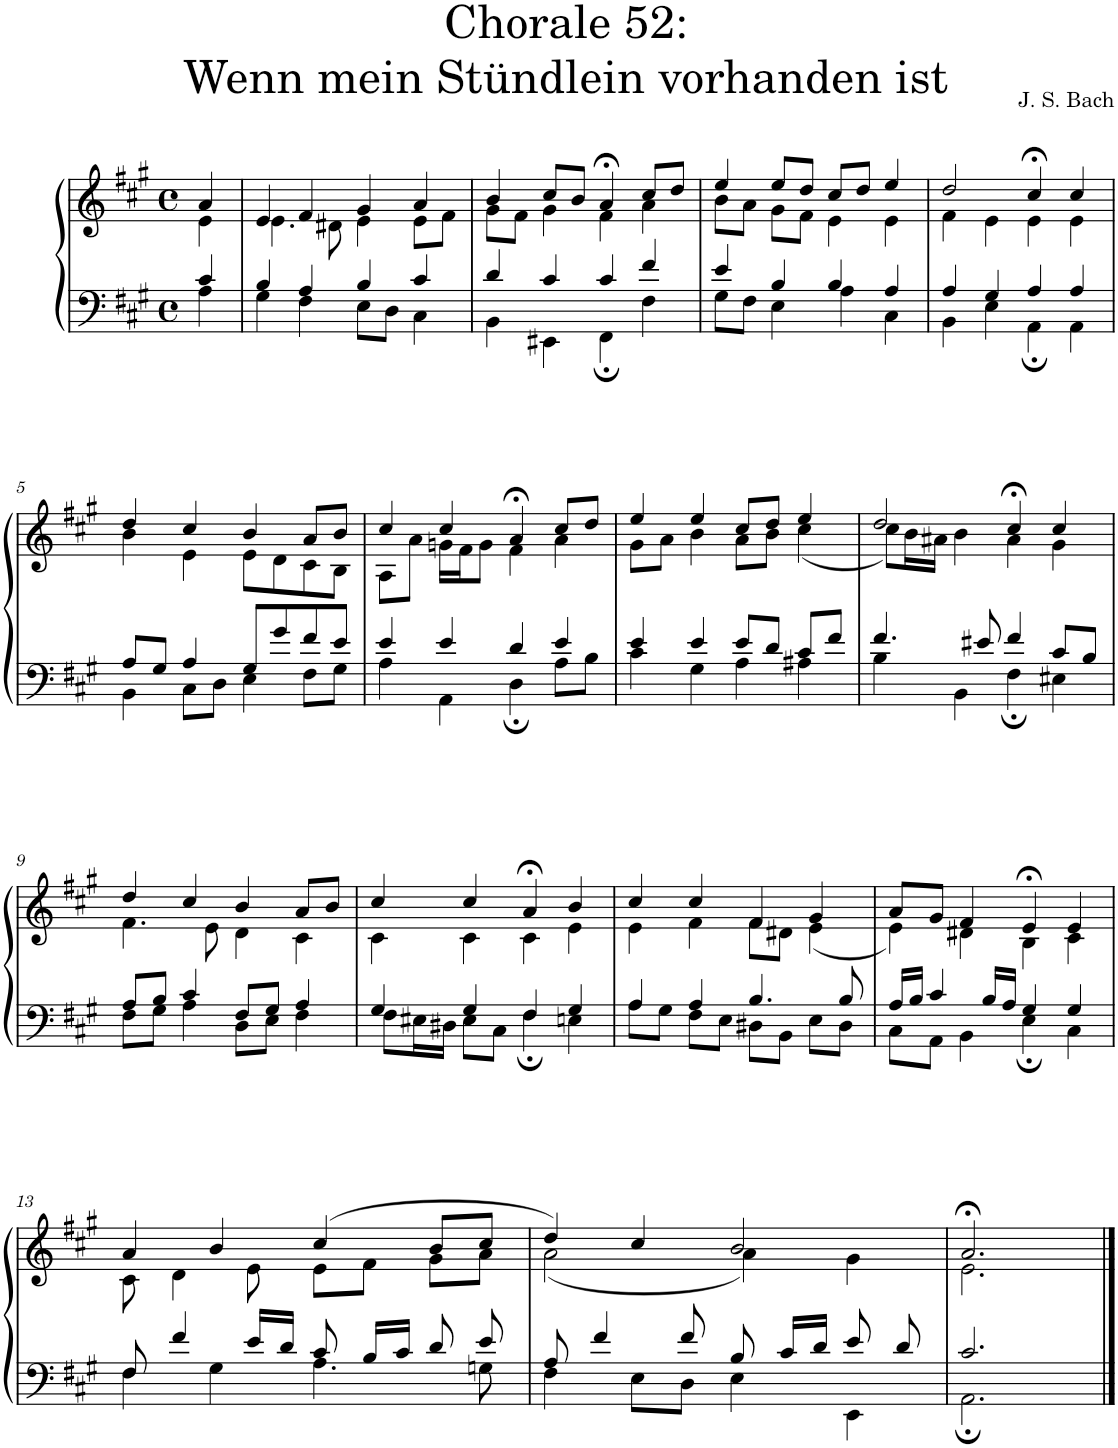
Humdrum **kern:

**kern	**kern
*part1	*part1
*staff2	*staff1
*I"S,A	*
*clefF4	*clefG2
*k[f#c#g#]	*k[f#c#g#]
*M4/4	*M4/4
*met(c)	*met(c)
=	=
*^	*^
4c#/	4A\	4a/	4e\
=1	=1	=1	=1
4B/	4G#\	4e/	4.e\
4A/	4F#\	4f#/	.
.	.	.	8d#X\
4B/	8E\L	4g#/	4e\
.	8D\J	.	.
4c#/	4C#\	4a/	8e\L
.	.	.	8f#\J
=2	=2	=2	=2
4d/	4BB\	4b/	8g#\L
.	.	.	8f#\J
4c#/	4EE#X\	8cc#/L	4g#\
.	.	8b/J	.
4c#/	4FF#;\	4a;</	4f#\
4f#/	4F#\	8cc#/L	4a\
.	.	8dd/J	.
=3	=3	=3	=3
4e/	8G#\L	4ee/	8b\L
.	8F#\J	.	8a\J
4B/	4E\	8ee/L	8g#\L
.	.	8dd/J	8f#\J
4B/	4A\	8cc#/L	4e\
.	.	8dd/J	.
4A/	4C#\	4ee/	4e\
=4	=4	=4	=4
4A/	4BB\	2dd/	4f#\
4G#/	4E\	.	4e\
4A/	4AA;\	4cc#;</	4e\
4A/	4AA\	4cc#/	4e\
!!LO:LB:g=z	!!
=5	=5	=5	=5
8A/L	4BB\	4dd/	4b\
8G#/J	.	.	.
4A/	8C#\L	4cc#/	4e\
.	8D\J	.	.
8G#/L	4E\	4b/	8e\L
8g#/	.	.	8d\
8f#/	8F#\L	8a/L	8c#\
8e/J	8G#\J	8b/J	8B\J
=6	=6	=6	=6
4e/	4A\	4cc#/	8A\L
.	.	.	8a\J
4e/	4AA\	4cc#/	16gn\LL
.	.	.	16f#\J
.	.	.	8g\J
4d/	4D;\	4a;</	4f#\
4e/	8A\L	8cc#/L	4a\
.	8B\J	8dd/J	.
=7	=7	=7	=7
4e/	4c#\	4ee/	8g#\L
.	.	.	8a\J
4e/	4G#\	4ee/	4b\
8e/L	4A\	8cc#/L	8a\L
8d/J	.	8dd/J	8b\J
8c#/L	4A#X\	4ee/	(<4cc#\
8f#/J	.	.	.
=8	=8	=8	=8
4.f#/	4B\	2dd/	8cc#\L)
.	.	.	16b\L
.	.	.	16a#X\JJ
.	4BB\	.	4b\
8e#X/	.	.	.
4f#/	4F#;\	4cc#;</	4a#\
8c#/L	4E#X\	4cc#/	4g#\
8B/J	.	.	.
!!LO:LB:g=z	!!
=9	=9	=9	=9
8A/L	8F#\L	4dd/	4.f#\
8B/J	8G#\J	.	.
4c#/	4A\	4cc#/	.
.	.	.	8e\
8F#/L	8D\L	4b/	4d\
8G#/J	8E\J	.	.
4A/	4F#\	8a/L	4c#\
.	.	8b/J	.
=10	=10	=10	=10
4G#/	8F#\L	4cc#/	4c#\
.	16E#X\L	.	.
.	16D#X\JJ	.	.
4G#/	8E#\L	4cc#/	4c#\
.	8C#\J	.	.
4F#/	4F#;\	4a;</	4c#\
4G#/	4En\	4b/	4e\
=11	=11	=11	=11
4A/	8A\L	4cc#/	4e\
.	8G#\J	.	.
4A/	8F#\L	4cc#/	4f#\
.	8E\J	.	.
4.B/	8D#X\L	4f#/	8f#\L
.	8BB\J	.	8d#X\J
.	8E\L	4g#/	(<4e\
8B/	8D#\J	.	.
=12	=12	=12	=12
16A/LL	8C#\L	8a/L	4e\)
16B/JJ	.	.	.
4c#/	8AA\J	8g#/J	.
.	4BB\	4f#/	4d#X\
16B/LL	.	.	.
16A/JJ	.	.	.
4G#/	4E;\	4e;</	4B\
4G#/	4C#\	4e/	4c#\
!!LO:LB:g=z	!!
=13	=13	=13	=13
8F#/	4F#\	4a/	8c#\
4f#/	.	.	4d\
.	4G#\	4b/	.
16e/LL	.	.	8e\
16d/JJ	.	.	.
8c#/	4.A\	(>4cc#/	8e\L
16B/LL	.	.	8f#\J
16c#/JJ	.	.	.
8d/	.	8b/L	8g#\L
8e/	8Gn\	8cc#/J	8a\J
=14	=14	=14	=14
8A/	4F#\	4dd/)	(<2a\
4f#/	.	.	.
.	8E\L	4cc#/	.
8f#/	8D\J	.	.
8B/	4E\	2b/	4a\)
16c#/LL	.	.	.
16d/JJ	.	.	.
8e/	4EE\	.	4g#\
8d/	.	.	.
=15	=15	=15	=15
2.c#/	2.AA;\	2.a;</	2.e\
*v	*v	*	*
*	*v	*v
==	==
*-	*-
